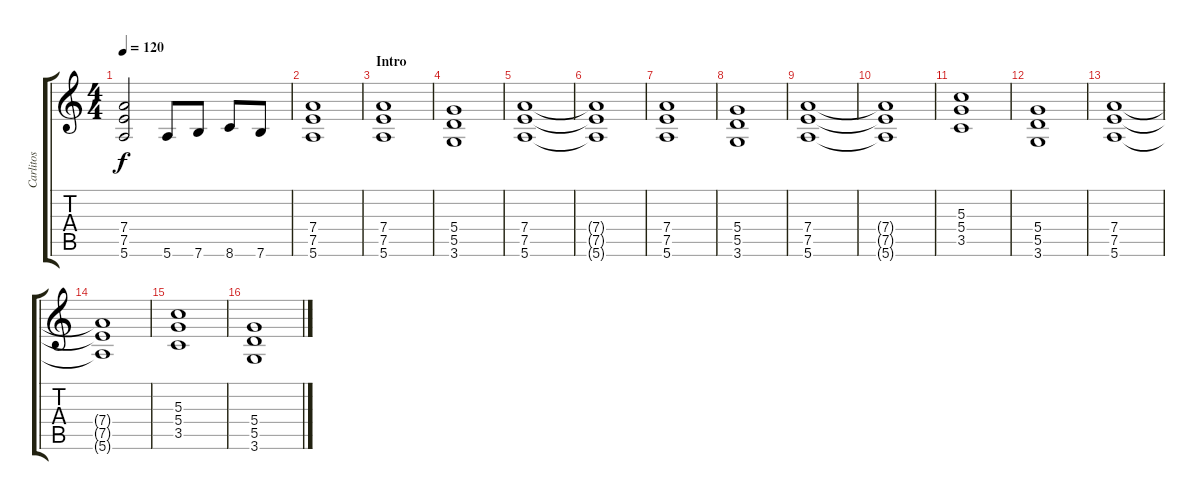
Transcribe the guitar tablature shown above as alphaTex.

\track ("Carlitos" "Carlitos") {instrument distortionguitar}
\staff {score tabs}
\tuning (E4 B3 G3 D3 A2 E2) {hide}
\ts (4 4)
\tempo 120
\clef g2
\ks c
(7.4 7.5 5.6).2{dy f} 5.6.8 7.6.8 8.6.8 7.6.8 |
(7.4 7.5 5.6).1 |
\section ("" "Intro")
(7.4 7.5 5.6).1 |
(5.4 5.5 3.6).1 |
(7.4 7.5 5.6).1 |
(7.4{t} 7.5{t} 5.6{t}).1 |
(7.4 7.5 5.6).1 |
(5.4 5.5 3.6).1 |
(7.4 7.5 5.6).1 |
(7.4{t} 7.5{t} 5.6{t}).1 |
(5.3 5.4 3.5).1 |
(5.4 5.5 3.6).1 |
(7.4 7.5 5.6).1 |
(7.4{t} 7.5{t} 5.6{t}).1 |
(5.3 5.4 3.5).1 |
(5.4 5.5 3.6).1
